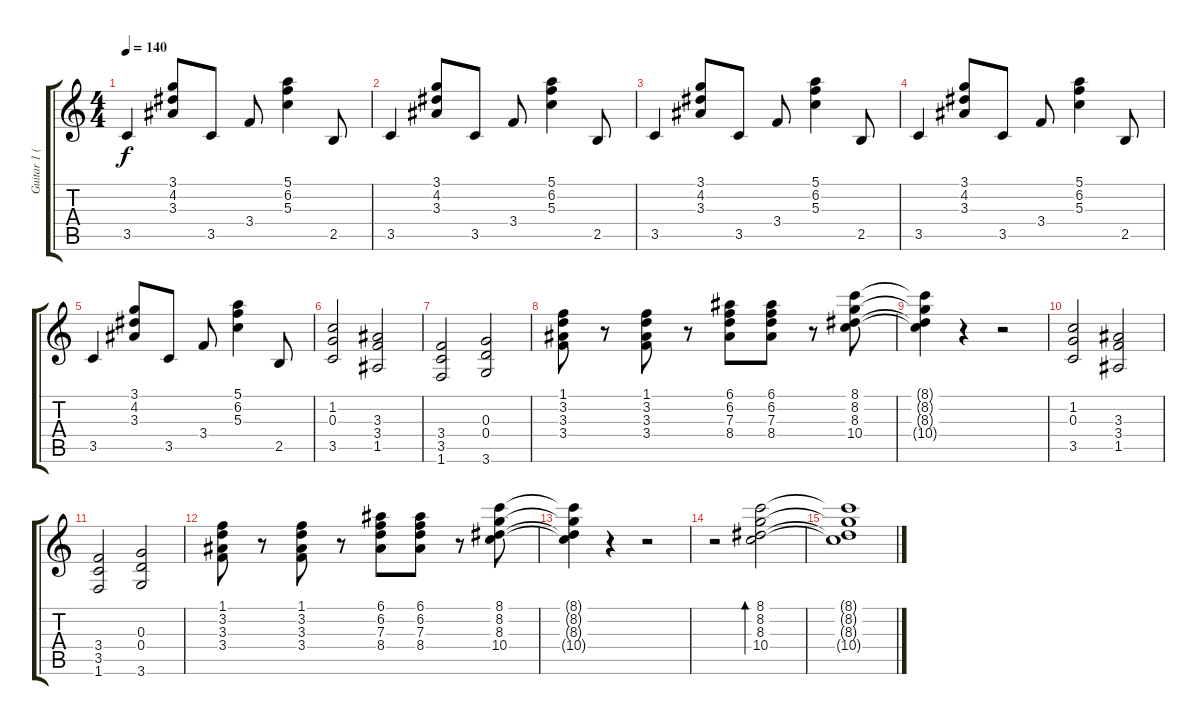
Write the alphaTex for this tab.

\track ("Guitar 1 (rhythm)" "Guitar 1 (") {instrument acousticguitarsteel}
\staff {score tabs}
\tuning (E4 B3 G3 D3 A2 E2) {hide}
\ts (4 4)
\tempo 140
\clef g2
\ks c
3.5.4{dy f} (3.1 4.2 3.3).8 3.5.8 3.4.8 (5.1 6.2 5.3).4 2.5.8 |
3.5.4 (3.1 4.2 3.3).8 3.5.8 3.4.8 (5.1 6.2 5.3).4 2.5.8 |
3.5.4 (3.1 4.2 3.3).8 3.5.8 3.4.8 (5.1 6.2 5.3).4 2.5.8 |
3.5.4 (3.1 4.2 3.3).8 3.5.8 3.4.8 (5.1 6.2 5.3).4 2.5.8 |
3.5.4 (3.1 4.2 3.3).8 3.5.8 3.4.8 (5.1 6.2 5.3).4 2.5.8 |
(1.2 0.3 3.5).2 (3.3 3.4 1.5).2 |
(3.4 3.5 1.6).2 (0.3 0.4 3.6).2 |
(1.1 3.2 3.3 3.4).8 r.8 (1.1 3.2 3.3 3.4).8 r.8 (6.1 6.2 7.3 8.4).8 (6.1 6.2 7.3 8.4).8 r.8 (8.1 8.2 8.3 10.4).8 |
(8.1{t} 8.2{t} 8.3{t} 10.4{t}).4 r.4 r.2 |
(1.2 0.3 3.5).2 (3.3 3.4 1.5).2 |
(3.4 3.5 1.6).2 (0.3 0.4 3.6).2 |
(1.1 3.2 3.3 3.4).8 r.8 (1.1 3.2 3.3 3.4).8 r.8 (6.1 6.2 7.3 8.4).8 (6.1 6.2 7.3 8.4).8 r.8 (8.1 8.2 8.3 10.4).8 |
(8.1{t} 8.2{t} 8.3{t} 10.4{t}).4 r.4 r.2 |
r.2 (8.1 8.2 8.3 10.4).2{bd 480} |
(8.1{t} 8.2{t} 8.3{t} 10.4{t}).1
